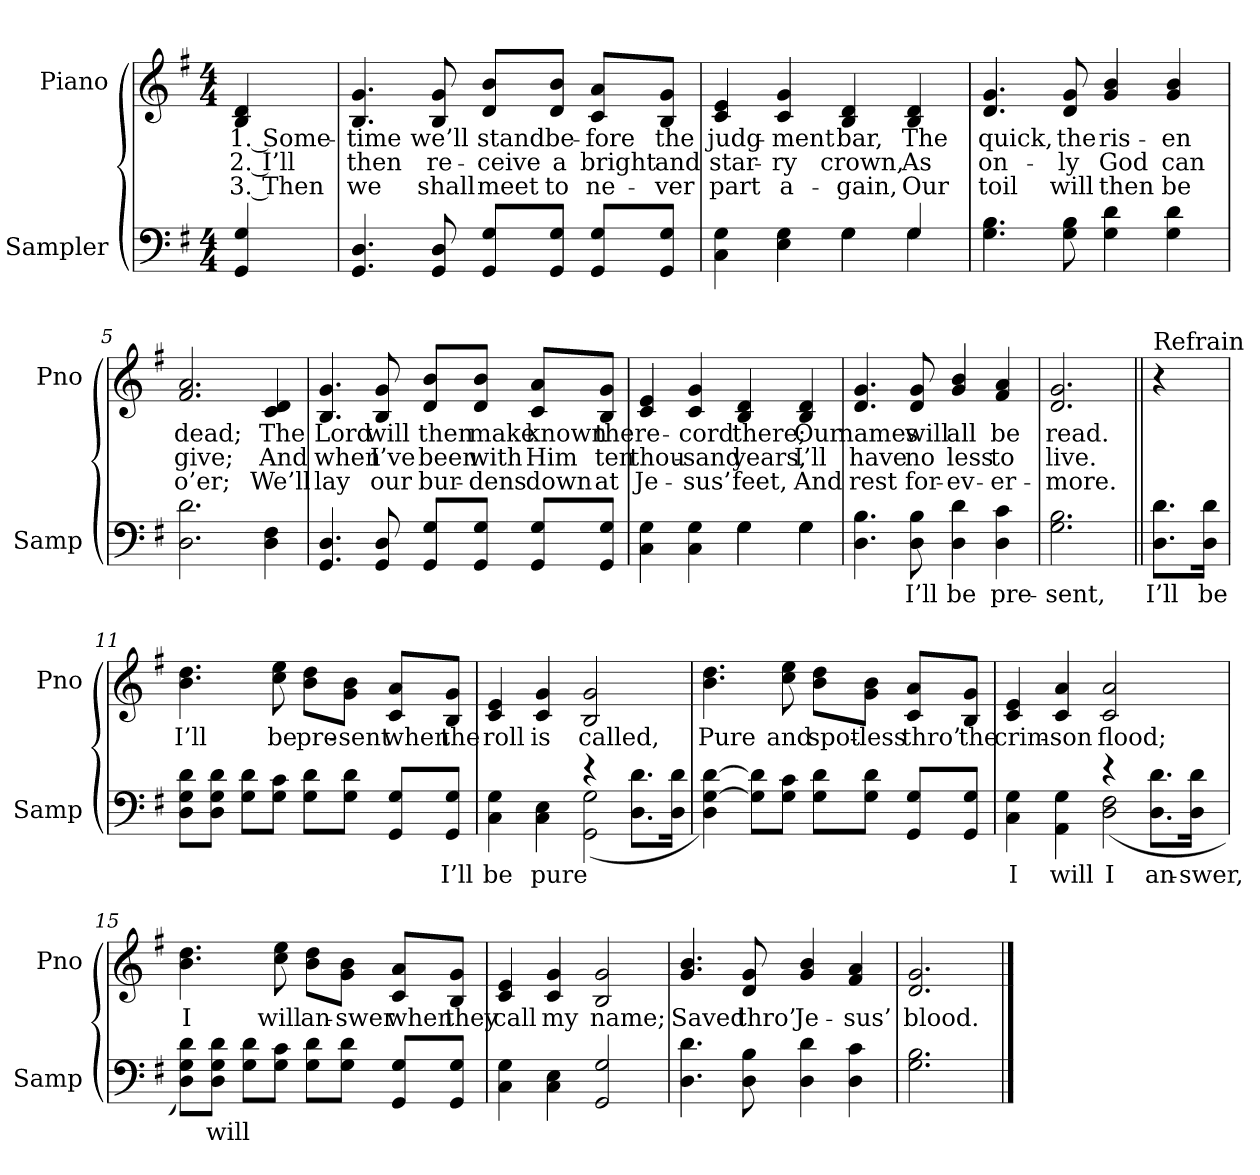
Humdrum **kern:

**kern	**text	**kern	**text	**text	**text
*part2	*part2	*part1	*part1	*part1	*part1
*staff2	*staff2	*staff1	*staff1	*staff1	*staff1
*I"Sampler	*	*I"Piano	*	*	*
*I'Samp	*	*I'Pno	*	*	*
*clefF4	*	*clefG2	*	*	*
*k[f#]	*	*k[f#]	*	*	*
*G:	*	*G:	*	*	*
*M4/4	*	*M4/4	*	*	*
=1	=1	=1	=1	=1	=1
4GG 4G	.	4B 4d	1. Some-	2. I’ll	3. Then
=2	=2	=2	=2	=2	=2
4.GG 4.D	.	4.B 4.g	-time	then	we
8GG 8D	.	8B 8g	we’ll	re-	shall
8GG/ 8G/L	.	8d/ 8b/L	stand	-ceive	meet
8GG/ 8G/J	.	8d/ 8b/J	be-	a	to
8GG/ 8G/L	.	8c/ 8a/L	-fore	bright	ne-
8GG/ 8G/J	.	8B/ 8g/J	the	and	-ver
=3	=3	=3	=3	=3	=3
*^	*	*	*	*	*
4C 4G	2ryy	.	4c 4e	judg-	star-	part
4E 4G	.	.	4c 4g	-ment	-ry	a-
4G\	4G	.	4B 4d	bar,	crown,	-gain,
4G/	4G	.	4B 4d	The	As	Our
*v	*v	*	*	*	*	*
=4	=4	=4	=4	=4	=4
4.G 4.B	.	4.d 4.g	quick,	on-	toil
8G 8B	.	8d 8g	the	-ly	will
4G 4d	.	4g 4b	ris-	God	then
4G 4d	.	4g 4b	-en	can	be
=5	=5	=5	=5	=5	=5
2.D 2.d	.	2.f# 2.a	dead;	give;	o’er;
4D 4F#	.	4c 4d	The	And	We’ll
=6	=6	=6	=6	=6	=6
4.GG 4.D	.	4.B 4.g	Lord	when	lay
8GG 8D	.	8B 8g	will	I’ve	our
8GG/ 8G/L	.	8d/ 8b/L	then	been	bur-
8GG/ 8G/J	.	8d/ 8b/J	make	with	-dens
8GG/ 8G/L	.	8c/ 8a/L	known	Him	down
8GG/ 8G/J	.	8B/ 8g/J	the	ten	at
=7	=7	=7	=7	=7	=7
*^	*	*	*	*	*
4C 4G	2ryy	.	4c 4e	re-	thou-	Je-
4C 4G	.	.	4c 4g	-cord	-sand	-sus’
4G\	4G	.	4B 4d	there;	years,	feet,
4G\	4G	.	4B 4d	Our	I’ll	And
*v	*v	*	*	*	*	*
=8	=8	=8	=8	=8	=8
4.D 4.B	.	4.d 4.g	names	have	rest
8D 8B	I’ll	8d 8g	will	no	for-
4D 4d	be	4g 4b	all	less	-ev-
4D 4c	pre-	4f# 4a	be	to	-er-
=9	=9	=9	=9	=9	=9
2.G 2.B	-sent,	2.d 2.g	read.	live.	-more.
=10||	=10||	=10||	=10||	=10||	=10||
!	!	!LO:TX:t=Refrain	!	!	!
8.D\ 8.d\L	I’ll	4r	.	.	.
16D\ 16d\Jk	be	.	.	.	.
=11	=11	=11	=11	=11	=11
8D\ 8G\ 8d\L	.	4.b 4.dd	I’ll	.	.
8D\ 8G\ 8d\J	.	.	.	.	.
8G\ 8d\L	.	.	.	.	.
8G\ 8c\J	.	8cc 8ee	be	.	.
8G\ 8d\L	.	8b\ 8dd\L	pre-	.	.
8G\ 8d\J	.	8g\ 8b\J	-sent	.	.
8GG/ 8G/L	.	8c/ 8a/L	when	.	.
8GG/ 8G/J	I’ll	8B/ 8g/J	the	.	.
=12	=12	=12	=12	=12	=12
*^	*	*	*	*	*
4C 4G	2ryy	be	4c 4e	roll	.	.
4C 4E	.	pure	4c 4g	is	.	.
4r	(2GG 2G	.	2B 2g	called,	.	.
8.D\ 8.d\L	.	.	.	.	.	.
16D\ 16d\Jk	.	.	.	.	.	.
*v	*v	*	*	*	*	*
=13	=13	=13	=13	=13	=13
4D [4G [4d)	.	4.b 4.dd	Pure	.	.
8G]\ 8d]\L	.	.	.	.	.
8G\ 8c\J	.	8cc 8ee	and	.	.
8G\ 8d\L	.	8b\ 8dd\L	spot-	.	.
8G\ 8d\J	.	8g\ 8b\J	-less	.	.
8GG/ 8G/L	.	8c/ 8a/L	thro’	.	.
8GG/ 8G/J	.	8B/ 8g/J	the	.	.
=14	=14	=14	=14	=14	=14
*^	*	*	*	*	*
4C 4G	2ryy	I	4c 4e	crim-	.	.
4AA 4G	.	will	4c 4a	-son	.	.
4r	(2D 2F#	I	2c 2a	flood;	.	.
8.D\ 8.d\L	.	an-	.	.	.	.
16D\ 16d\Jk	.	-swer,	.	.	.	.
*v	*v	*	*	*	*	*
=15	=15	=15	=15	=15	=15
8D\ 8G\ 8d\L)	.	4.b 4.dd	I	.	.
8D\ 8G\ 8d\J	will	.	.	.	.
8G\ 8d\L	.	.	.	.	.
8G\ 8c\J	.	8cc 8ee	will	.	.
8G\ 8d\L	.	8b\ 8dd\L	an-	.	.
8G\ 8d\J	.	8g\ 8b\J	-swer	.	.
8GG/ 8G/L	.	8c/ 8a/L	when	.	.
8GG/ 8G/J	.	8B/ 8g/J	they	.	.
=16	=16	=16	=16	=16	=16
4C 4G	.	4c 4e	call	.	.
4C 4E	.	4c 4g	my	.	.
2GG 2G	.	2B 2g	name;	.	.
=17	=17	=17	=17	=17	=17
4.D 4.d	.	4.g 4.b	Saved	.	.
8D 8B	.	8d 8g	thro’	.	.
4D 4d	.	4g 4b	Je-	.	.
4D 4c	.	4f# 4a	-sus’	.	.
=18	=18	=18	=18	=18	=18
2.G 2.B	.	2.d 2.g	blood.	.	.
==	==	==	==	==	==
*-	*-	*-	*-	*-	*-
